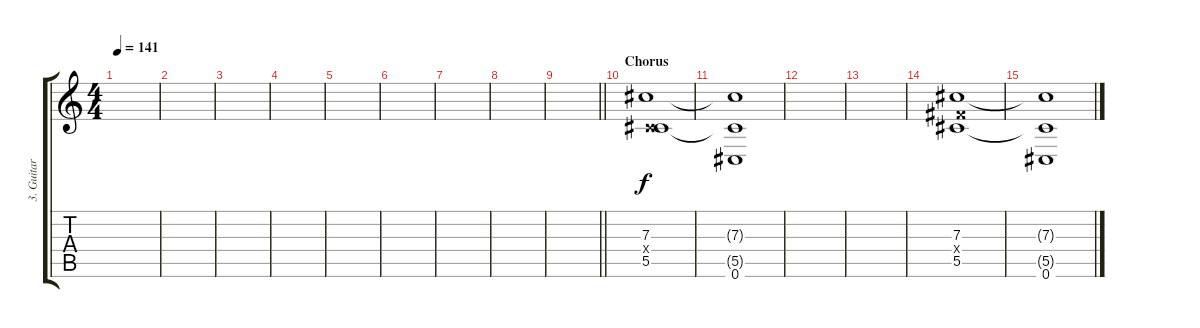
\track ("3. Guitar" "3. Guitar") {instrument overdrivenguitar}
\staff {score tabs}
\tuning (Eb4 Bb3 Gb3 Db3 Ab2 Db2) {hide}
\ts (4 4)
\tempo 141
\clef g2
\ks c
|
|
|
|
|
|
|
|
\barLineRight lightlight
|
\section ("" "Chorus")
(7.3 0.4{x} 5.5).1 |
(7.3{t} 5.5{t} 0.6).1 |
|
|
(7.3 5.4{x} 5.5).1 |
(7.3{t} 5.5{t} 0.6).1
